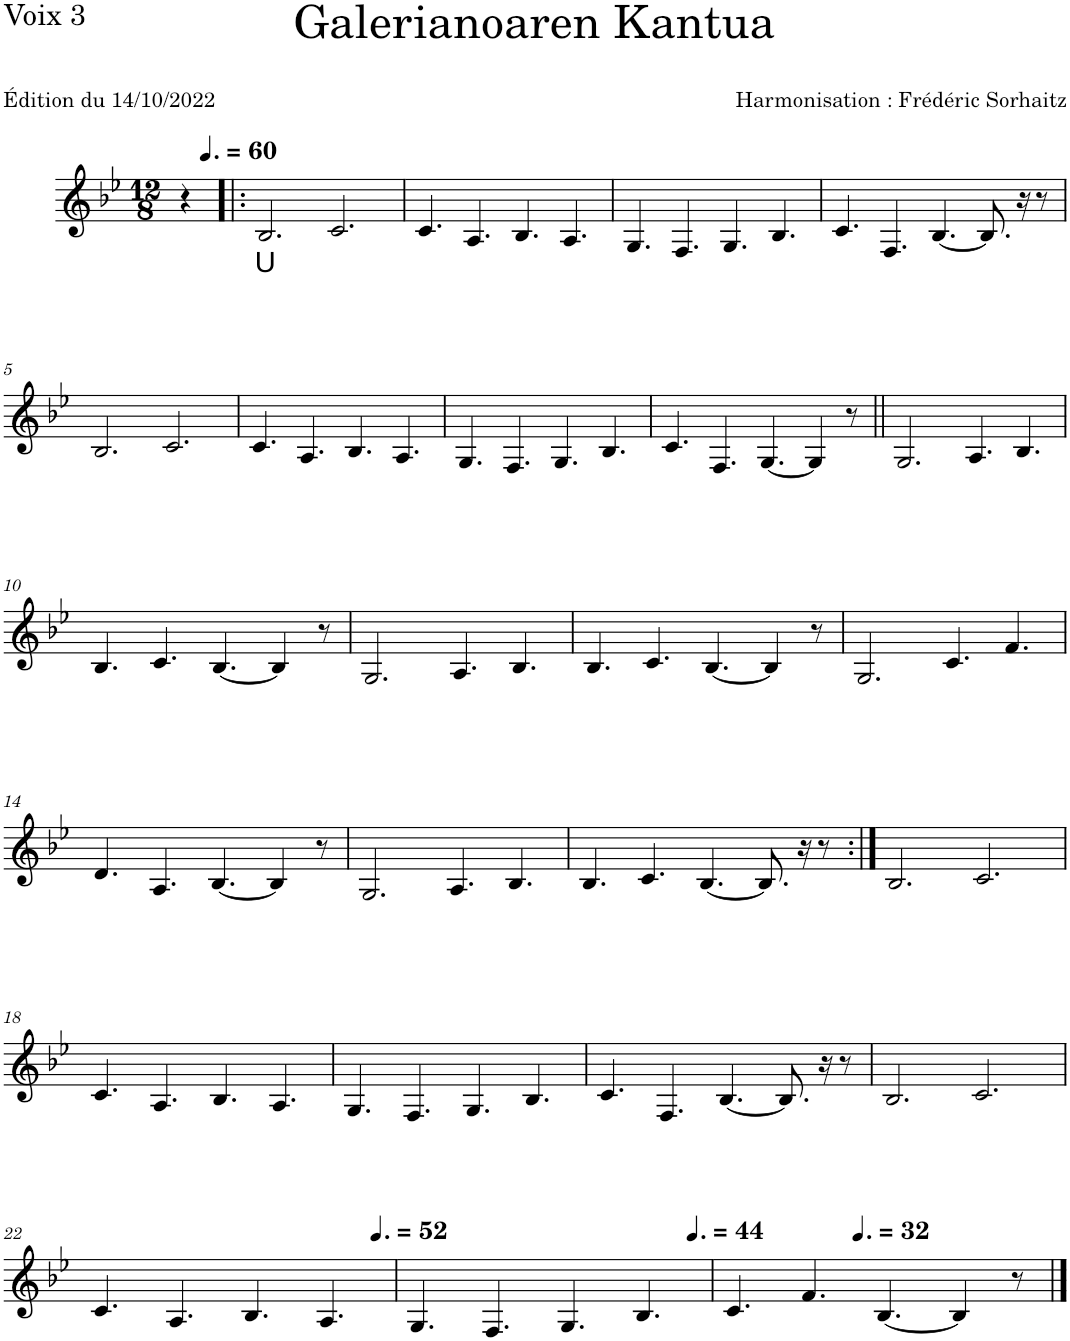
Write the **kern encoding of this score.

**kern	**text
*part1	*part1
*staff1	*staff1
*I"Voix 3	*
*I'V3	*
*clefG2	*
*k[b-e-]	*
*M12/8	*
=	=
*^	*
4r	8ryy	.
*MM90	*	*
.	8ryy	.
=1!|:	=1!|:	=1!|:
!	!	!LO:LY:b
*v	*v	*
2.B-/	U
2.c/	.
=2	=2
4.c/	.
4.A/	.
4.B-/	.
4.A/	.
=3	=3
4.G/	.
4.F/	.
4.G/	.
4.B-/	.
=4	=4
4.c/	.
4.F/	.
[4.B-/	.
8.B-/]	.
16r	.
8r	.
!!LO:LB:g=z
=5	=5
2.B-/	.
2.c/	.
=6	=6
4.c/	.
4.A/	.
4.B-/	.
4.A/	.
=7	=7
4.G/	.
4.F/	.
4.G/	.
4.B-/	.
=8	=8
4.c/	.
4.F/	.
[4.G/	.
4G/]	.
8r	.
=9||	=9||
2.G/	.
4.A/	.
4.B-/	.
!!LO:LB:g=z
=10	=10
4.B-/	.
4.c/	.
[4.B-/	.
4B-/]	.
8r	.
=11	=11
2.G/	.
4.A/	.
4.B-/	.
=12	=12
4.B-/	.
4.c/	.
[4.B-/	.
4B-/]	.
8r	.
=13	=13
2.G/	.
4.c/	.
4.f/	.
!!LO:LB:g=z
=14	=14
4.d/	.
4.A/	.
[4.B-/	.
4B-/]	.
8r	.
=15	=15
2.G/	.
4.A/	.
4.B-/	.
=16	=16
4.B-/	.
4.c/	.
[4.B-/	.
8.B-/]	.
16r	.
8r	.
=17:|!	=17:|!
2.B-/	.
2.c/	.
!!LO:LB:g=z
=18	=18
4.c/	.
4.A/	.
4.B-/	.
4.A/	.
=19	=19
4.G/	.
4.F/	.
4.G/	.
4.B-/	.
=20	=20
4.c/	.
4.F/	.
[4.B-/	.
8.B-/]	.
16r	.
8r	.
=21	=21
2.B-/	.
2.c/	.
!!LO:LB:g=z
=22	=22
*^	*
4.c/	1ryy	.
4.A/	.	.
4.B-/	.	.
.	4.ryy	.
4.A/	.	.
*MM78	*	*
.	8ryy	.
=23	=23	=23
4.G/	1ryy	.
4.F/	.	.
4.G/	.	.
.	4.ryy	.
4.B-/	.	.
*MM66	*	*
.	8ryy	.
=24	=24	=24
4.c/	2ryy	.
4.f/	.	.
.	8ryy	.
*MM48	*	*
.	2..ryy	.
[4.B-/	.	.
4B-/]	.	.
8r	.	.
*v	*v	*
==	==
*-	*-
